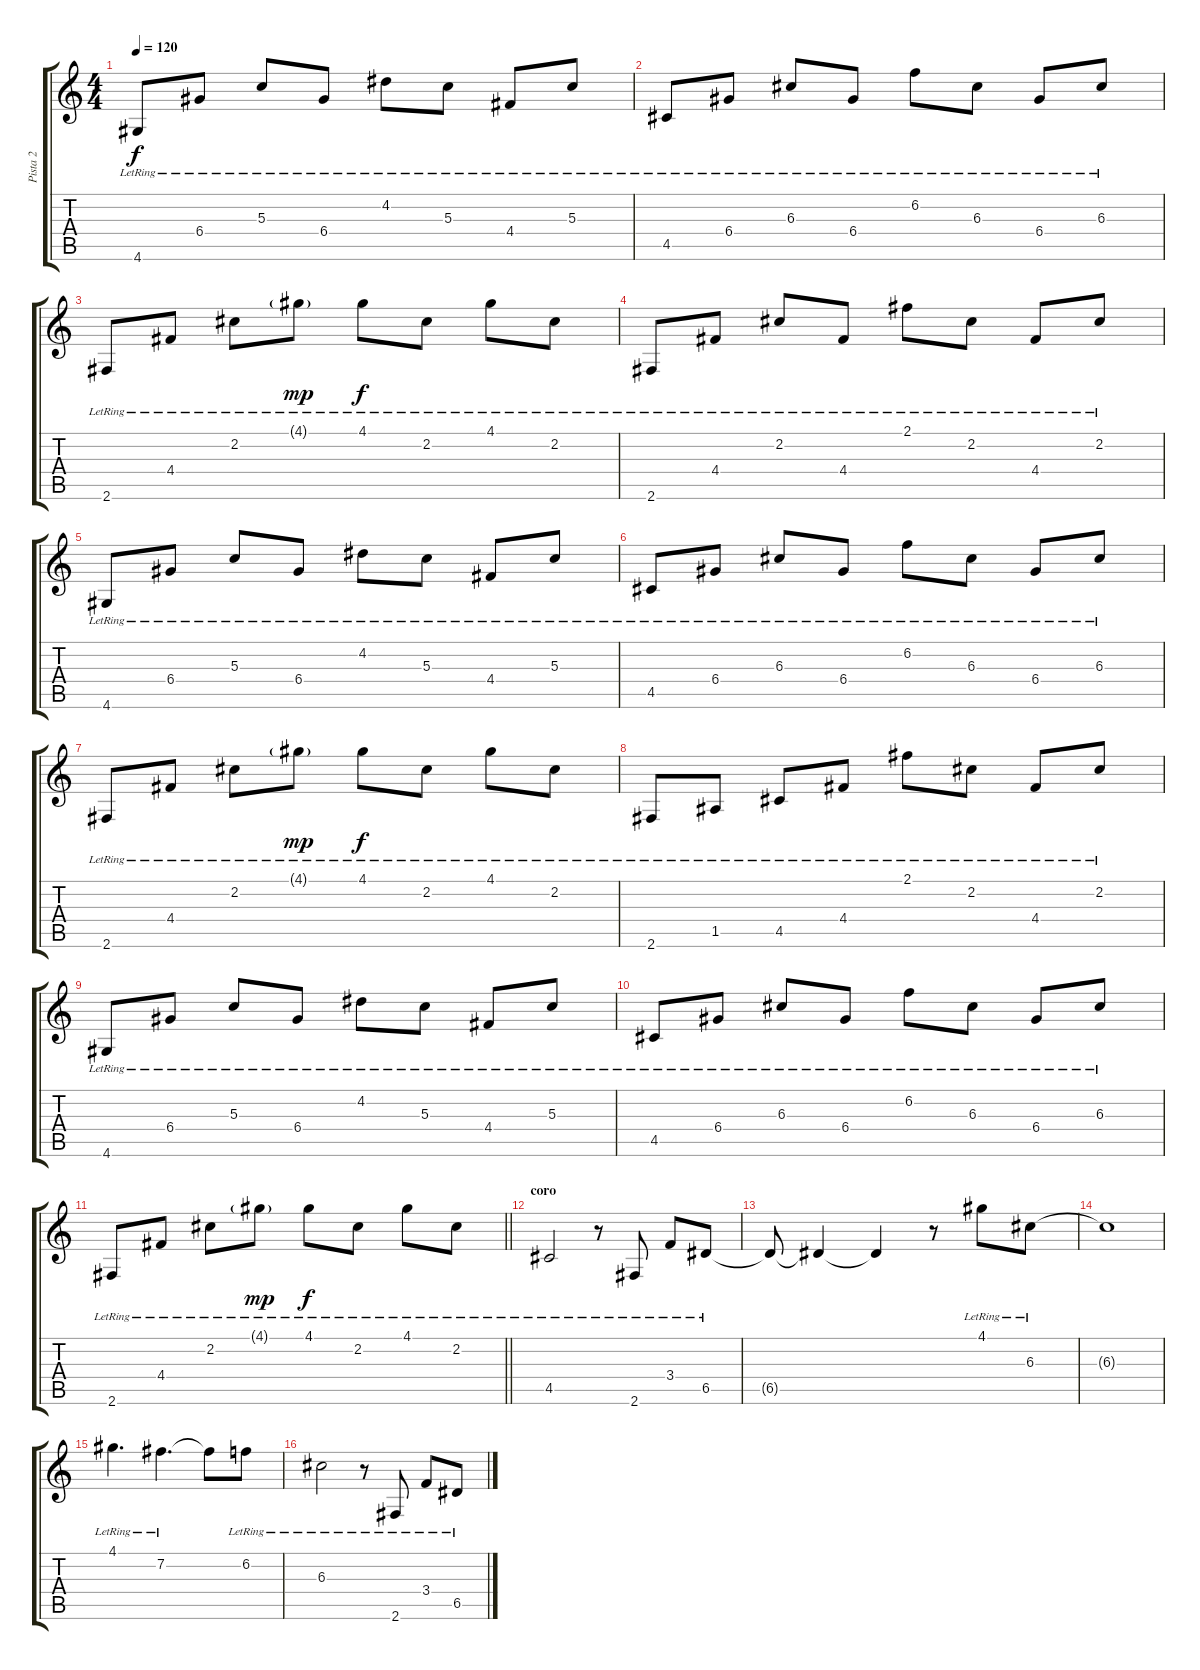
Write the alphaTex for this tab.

\track ("Pista 2" "Pista 2") {instrument acousticguitarnylon}
\staff {score tabs}
\tuning (E4 B3 G3 D3 A2 E2) {hide}
\ts (4 4)
\tempo 120
\clef g2
\ks c
4.6{lr}.8{dy f} 6.4{lr}.8 5.3{lr}.8 6.4{lr}.8 4.2{lr}.8 5.3{lr}.8 4.4{lr}.8 5.3{lr}.8 |
4.5{lr}.8 6.4{lr}.8 6.3{lr}.8 6.4{lr}.8 6.2{lr}.8 6.3{lr}.8 6.4{lr}.8 6.3{lr}.8 |
2.6{lr}.8 4.4{lr}.8 2.2{lr}.8 4.1{g lr}.8{dy mp} 4.1{lr}.8{dy f} 2.2{lr}.8 4.1{lr}.8 2.2{lr}.8 |
2.6{lr}.8 4.4{lr}.8 2.2{lr}.8 4.4{lr}.8 2.1{lr}.8 2.2{lr}.8 4.4{lr}.8 2.2{lr}.8 |
4.6{lr}.8 6.4{lr}.8 5.3{lr}.8 6.4{lr}.8 4.2{lr}.8 5.3{lr}.8 4.4{lr}.8 5.3{lr}.8 |
4.5{lr}.8 6.4{lr}.8 6.3{lr}.8 6.4{lr}.8 6.2{lr}.8 6.3{lr}.8 6.4{lr}.8 6.3{lr}.8 |
2.6{lr}.8 4.4{lr}.8 2.2{lr}.8 4.1{g lr}.8{dy mp} 4.1{lr}.8{dy f} 2.2{lr}.8 4.1{lr}.8 2.2{lr}.8 |
2.6{lr}.8 1.5{lr}.8 4.5{lr}.8 4.4{lr}.8 2.1{lr}.8 2.2{lr}.8 4.4{lr}.8 2.2{lr}.8 |
4.6{lr}.8 6.4{lr}.8 5.3{lr}.8 6.4{lr}.8 4.2{lr}.8 5.3{lr}.8 4.4{lr}.8 5.3{lr}.8 |
4.5{lr}.8 6.4{lr}.8 6.3{lr}.8 6.4{lr}.8 6.2{lr}.8 6.3{lr}.8 6.4{lr}.8 6.3{lr}.8 |
\barLineRight lightlight
2.6{lr}.8 4.4{lr}.8 2.2{lr}.8 4.1{g lr}.8{dy mp} 4.1{lr}.8{dy f} 2.2{lr}.8 4.1{lr}.8 2.2{lr}.8 |
\section ("" "coro")
4.5{lr}.2 r.8 2.6{lr}.8 3.4{lr}.8 6.5{lr}.8 |
6.5{t}.8 6.5{t}.4 6.5{t}.4 r.8 4.1{lr}.8 6.3{lr}.8 |
6.3{t}.1 |
4.1{lr}.4{d} 7.2{lr}.4{d} 7.2{t}.8 6.2{lr}.8 |
6.3{lr}.2 r.8 2.6{lr}.8 3.4{lr}.8 6.5{lr}.8
